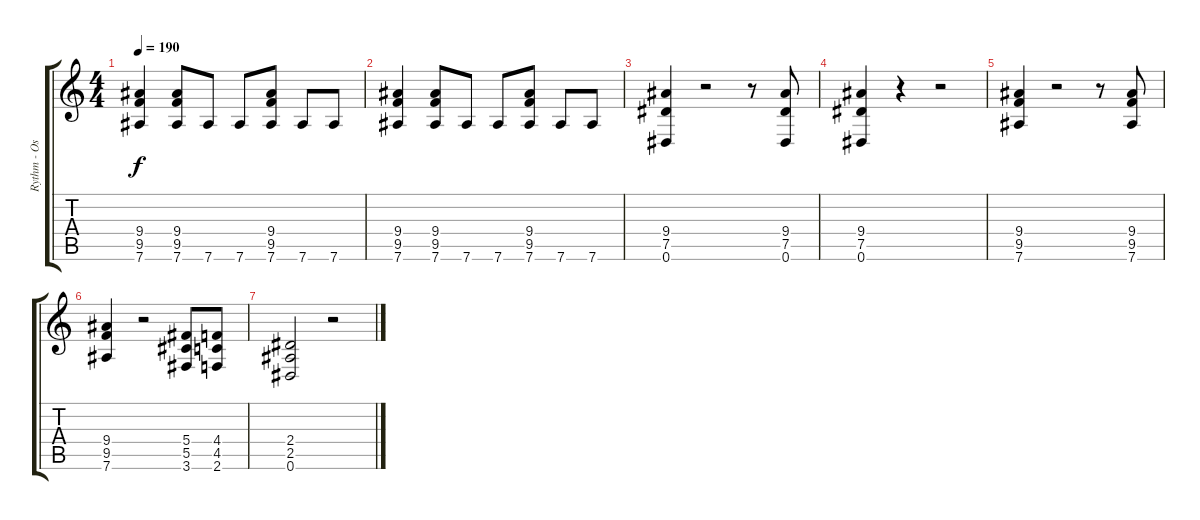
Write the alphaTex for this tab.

\track ("Rythm - Oscar Dronjak" "Rythm - Os") {instrument distortionguitar}
\staff {score tabs}
\tuning (Eb4 Bb3 Gb3 Db3 Ab2 Eb2) {hide}
\ts (4 4)
\tempo 190
\clef g2
\ks c
(9.4 9.5 7.6).4{dy f} (9.4 9.5 7.6).8 7.6.8 7.6.8 (9.4 9.5 7.6).8 7.6.8 7.6.8 |
(9.4 9.5 7.6).4 (9.4 9.5 7.6).8 7.6.8 7.6.8 (9.4 9.5 7.6).8 7.6.8 7.6.8 |
(9.4 7.5 0.6).4 r.2 r.8 (9.4 7.5 0.6).8 |
(9.4 7.5 0.6).4 r.4 r.2 |
(9.4 9.5 7.6).4 r.2 r.8 (9.4 9.5 7.6).8 |
(9.4 9.5 7.6).4 r.2 (5.4 5.5 3.6).8 (4.4 4.5 2.6).8 |
(2.4 2.5 0.6).2 r.2
